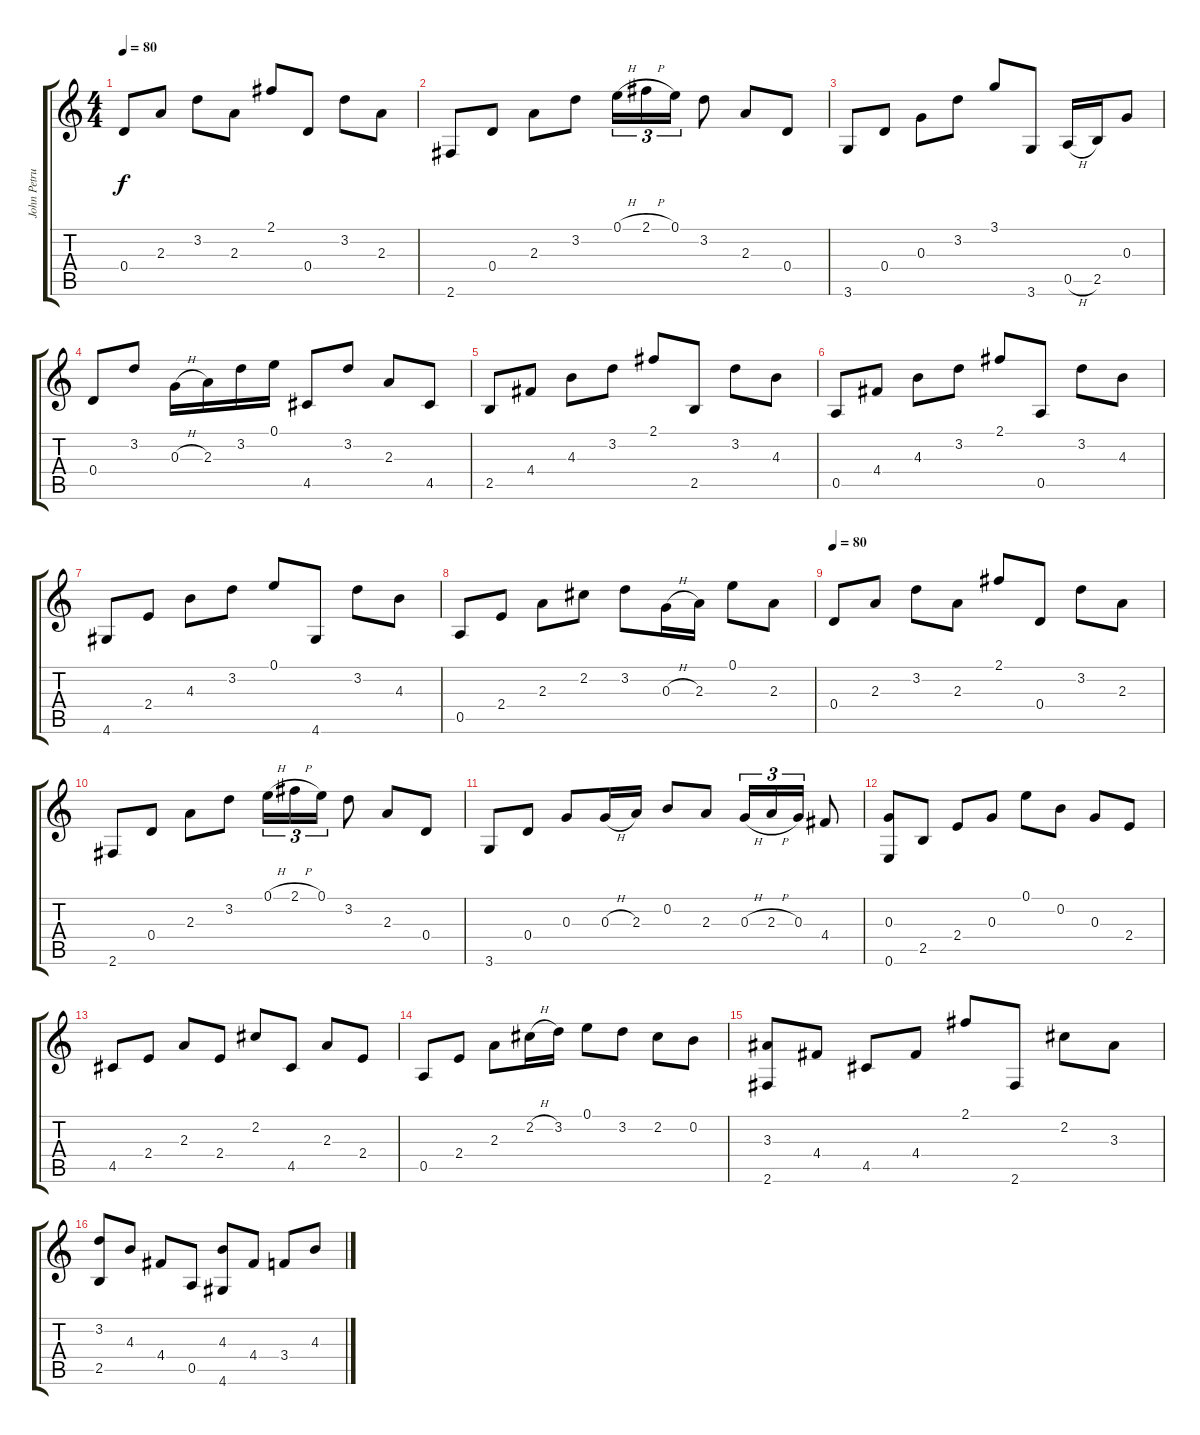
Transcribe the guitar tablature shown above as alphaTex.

\track ("John Petrucci - 6 Strings Guitar" "John Petru") {instrument acousticguitarsteel}
\staff {score tabs}
\tuning (E4 B3 G3 D3 A2 E2) {hide}
\ts (4 4)
\tempo 80
\clef g2
\ks c
0.4.8{dy f instrument acousticguitarsteel} 2.3.8 3.2.8 2.3.8 2.1.8 0.4.8 3.2.8 2.3.8 |
2.6.8 0.4.8 2.3.8 3.2.8 0.1{h}.16{tu (3 2)} 2.1{h}.16{tu (3 2)} 0.1.16{tu (3 2)} 3.2.8 2.3.8 0.4.8 |
3.6.8 0.4.8 0.3.8 3.2.8 3.1.8 3.6.8 0.5{h}.16 2.5.16 0.3.8 |
0.4.8 3.2.8 0.3{h}.16 2.3.16 3.2.16 0.1.16 4.5.8 3.2.8 2.3.8 4.5.8 |
2.5.8 4.4.8 4.3.8 3.2.8 2.1.8 2.5.8 3.2.8 4.3.8 |
0.5.8 4.4.8 4.3.8 3.2.8 2.1.8 0.5.8 3.2.8 4.3.8 |
4.6.8 2.4.8 4.3.8 3.2.8 0.1.8 4.6.8 3.2.8 4.3.8 |
0.5.8 2.4.8 2.3.8 2.2.8 3.2.8 0.3{h}.16 2.3.16 0.1.8 2.3.8 |
\tempo 80
0.4.8 2.3.8 3.2.8 2.3.8 2.1.8 0.4.8 3.2.8 2.3.8 |
2.6.8 0.4.8 2.3.8 3.2.8 0.1{h}.16{tu (3 2)} 2.1{h}.16{tu (3 2)} 0.1.16{tu (3 2)} 3.2.8 2.3.8 0.4.8 |
3.6.8 0.4.8 0.3.8 0.3{h}.16 2.3.16 0.2.8 2.3.8 0.3{h}.16{tu (3 2)} 2.3{h}.16{tu (3 2)} 0.3.16{tu (3 2)} 4.4.8 |
(0.3 0.6).8 2.5.8 2.4.8 0.3.8 0.1.8 0.2.8 0.3.8 2.4.8 |
4.5.8 2.4.8 2.3.8 2.4.8 2.2.8 4.5.8 2.3.8 2.4.8 |
0.5.8 2.4.8 2.3.8 2.2{h}.16 3.2.16 0.1.8 3.2.8 2.2.8 0.2.8 |
(3.3 2.6).8 4.4.8 4.5.8 4.4.8 2.1.8 2.6.8 2.2.8 3.3.8 |
(3.2 2.5).8 4.3.8 4.4.8 0.5.8 (4.3 4.6).8 4.4.8 3.4.8 4.3.8
